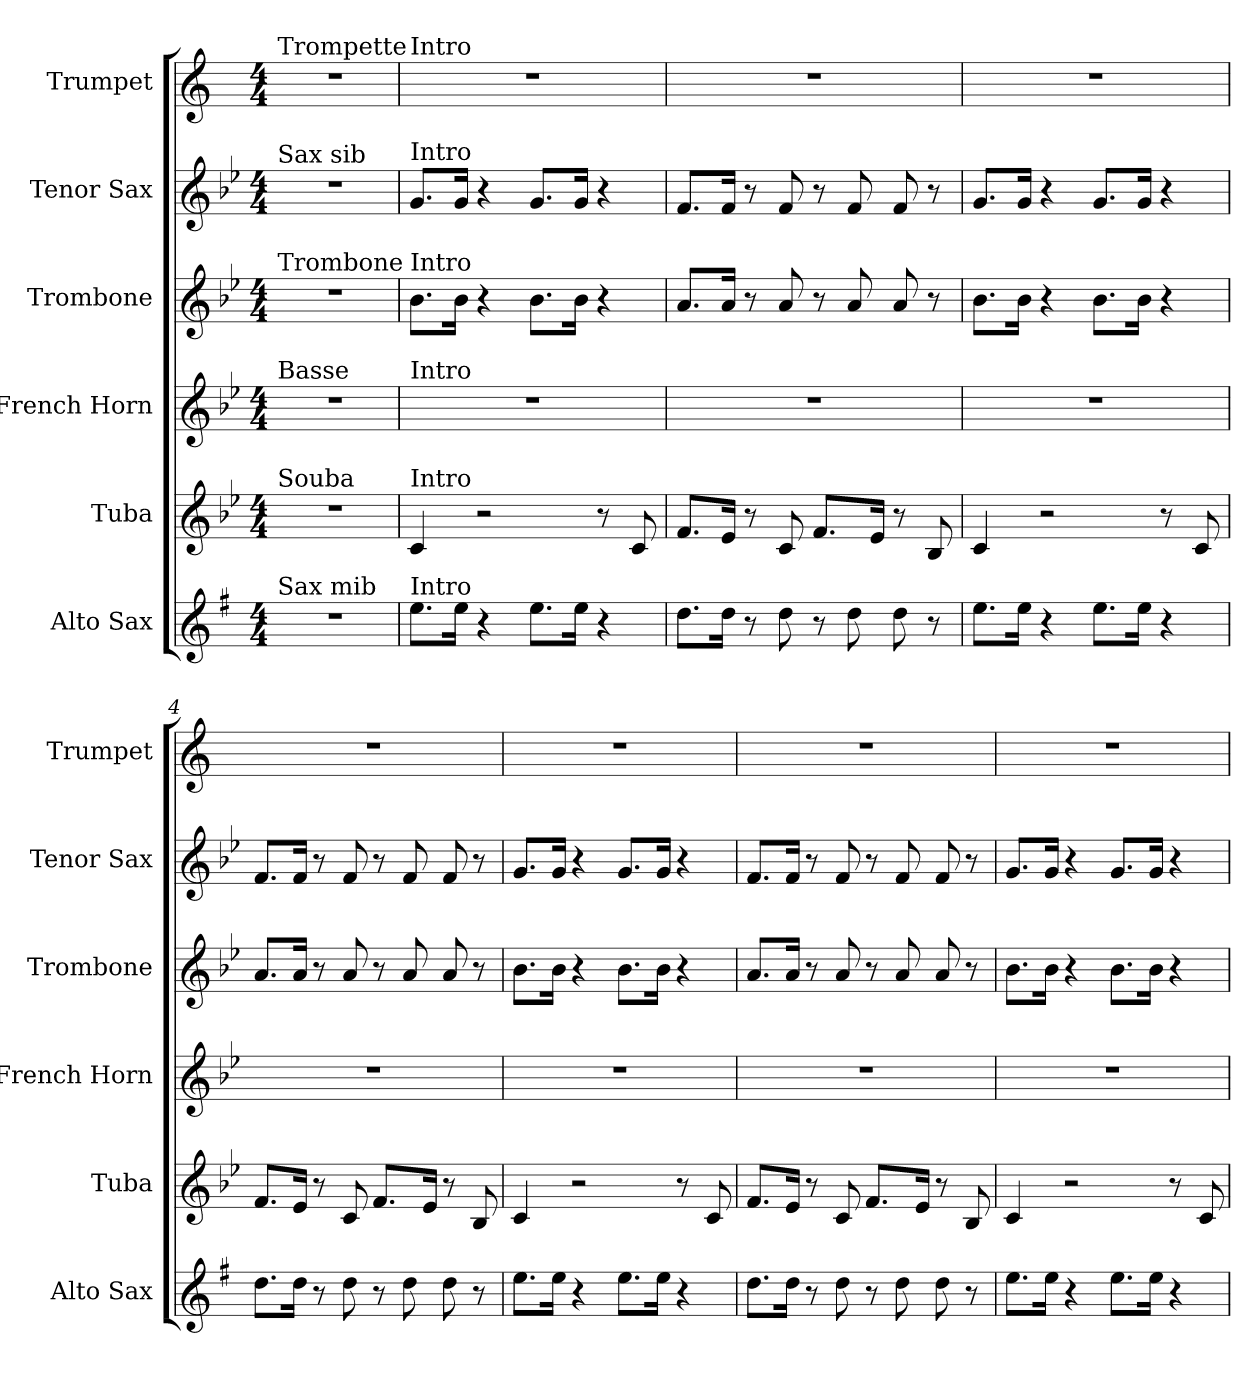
**kern	**kern	**kern	**kern	**kern	**kern
*part6	*part5	*part4	*part3	*part2	*part1
*staff6	*staff5	*staff4	*staff3	*staff2	*staff1
*I"Alto Sax	*I"Tuba	*I"French Horn	*I"Trombone	*I"Tenor Sax	*I"Trumpet
*I'Alto Sax	*I'Tuba	*I'French Horn	*I'Trombone	*I'Tenor Sax	*I'Trumpet
*clefG2	*clefG2	*clefG2	*clefG2	*clefG2	*clefG2
*ITrd5c9	*ITrd15c26	*ITrd8c14	*ITrd8c14	*ITrd8c14	*ITrd1c2
*k[b-e-]	*k[b-e-]	*k[b-e-]	*k[b-e-]	*k[b-e-]	*k[b-e-]
*M4/4	*M4/4	*M4/4	*M4/4	*M4/4	*M4/4
=	=	=	=	=	=
!	!	!	!	!	!LO:TX:a:t=Trompette
!	!	!	!	!LO:TX:a:t=Sax sib	!
!	!	!	!LO:TX:a:t=Trombone	!	!
!	!	!LO:TX:a:t=Basse	!	!	!
!	!LO:TX:a:t=Souba	!	!	!	!
!LO:TX:a:t=Sax mib	!	!	!	!	!
1r	1r	1r	1r	1r	1r
=1	=1	=1	=1	=1	=1
!	!	!	!	!	!LO:TX:a:t=Intro
!	!	!	!	!LO:TX:a:t=Intro	!
!	!	!	!LO:TX:a:t=Intro	!	!
!	!	!LO:TX:a:t=Intro	!	!	!
!	!LO:TX:a:t=Intro	!	!	!	!
!LO:TX:a:t=Intro	!	!	!	!	!
8.gL	4CC	1r	8.B-L	8.GL	1r
16gJk	.	.	16B-Jk	16GJk	.
4r	2r	.	4r	4r	.
8.gL	.	.	8.B-L	8.GL	.
16gJk	.	.	16B-Jk	16GJk	.
4r	8r	.	4r	4r	.
.	8CC	.	.	.	.
=2	=2	=2	=2	=2	=2
8.fL	8.FFL	1r	8.AL	8.FL	1r
16fJk	16EE-Jk	.	16AJk	16FJk	.
8r	8r	.	8r	8r	.
8f	8CC	.	8A	8F	.
8r	8.FFL	.	8r	8r	.
8f	.	.	8A	8F	.
.	16EE-Jk	.	.	.	.
8f	8r	.	8A	8F	.
8r	8BBB-	.	8r	8r	.
=3	=3	=3	=3	=3	=3
8.gL	4CC	1r	8.B-L	8.GL	1r
16gJk	.	.	16B-Jk	16GJk	.
4r	2r	.	4r	4r	.
8.gL	.	.	8.B-L	8.GL	.
16gJk	.	.	16B-Jk	16GJk	.
4r	8r	.	4r	4r	.
.	8CC	.	.	.	.
=4	=4	=4	=4	=4	=4
8.fL	8.FFL	1r	8.AL	8.FL	1r
16fJk	16EE-Jk	.	16AJk	16FJk	.
8r	8r	.	8r	8r	.
8f	8CC	.	8A	8F	.
8r	8.FFL	.	8r	8r	.
8f	.	.	8A	8F	.
.	16EE-Jk	.	.	.	.
8f	8r	.	8A	8F	.
8r	8BBB-	.	8r	8r	.
=5	=5	=5	=5	=5	=5
8.gL	4CC	1r	8.B-L	8.GL	1r
16gJk	.	.	16B-Jk	16GJk	.
4r	2r	.	4r	4r	.
8.gL	.	.	8.B-L	8.GL	.
16gJk	.	.	16B-Jk	16GJk	.
4r	8r	.	4r	4r	.
.	8CC	.	.	.	.
=6	=6	=6	=6	=6	=6
8.fL	8.FFL	1r	8.AL	8.FL	1r
16fJk	16EE-Jk	.	16AJk	16FJk	.
8r	8r	.	8r	8r	.
8f	8CC	.	8A	8F	.
8r	8.FFL	.	8r	8r	.
8f	.	.	8A	8F	.
.	16EE-Jk	.	.	.	.
8f	8r	.	8A	8F	.
8r	8BBB-	.	8r	8r	.
=7	=7	=7	=7	=7	=7
8.gL	4CC	1r	8.B-L	8.GL	1r
16gJk	.	.	16B-Jk	16GJk	.
4r	2r	.	4r	4r	.
8.gL	.	.	8.B-L	8.GL	.
16gJk	.	.	16B-Jk	16GJk	.
4r	8r	.	4r	4r	.
.	8CC	.	.	.	.
=	=	=	=	=	=
*-	*-	*-	*-	*-	*-
